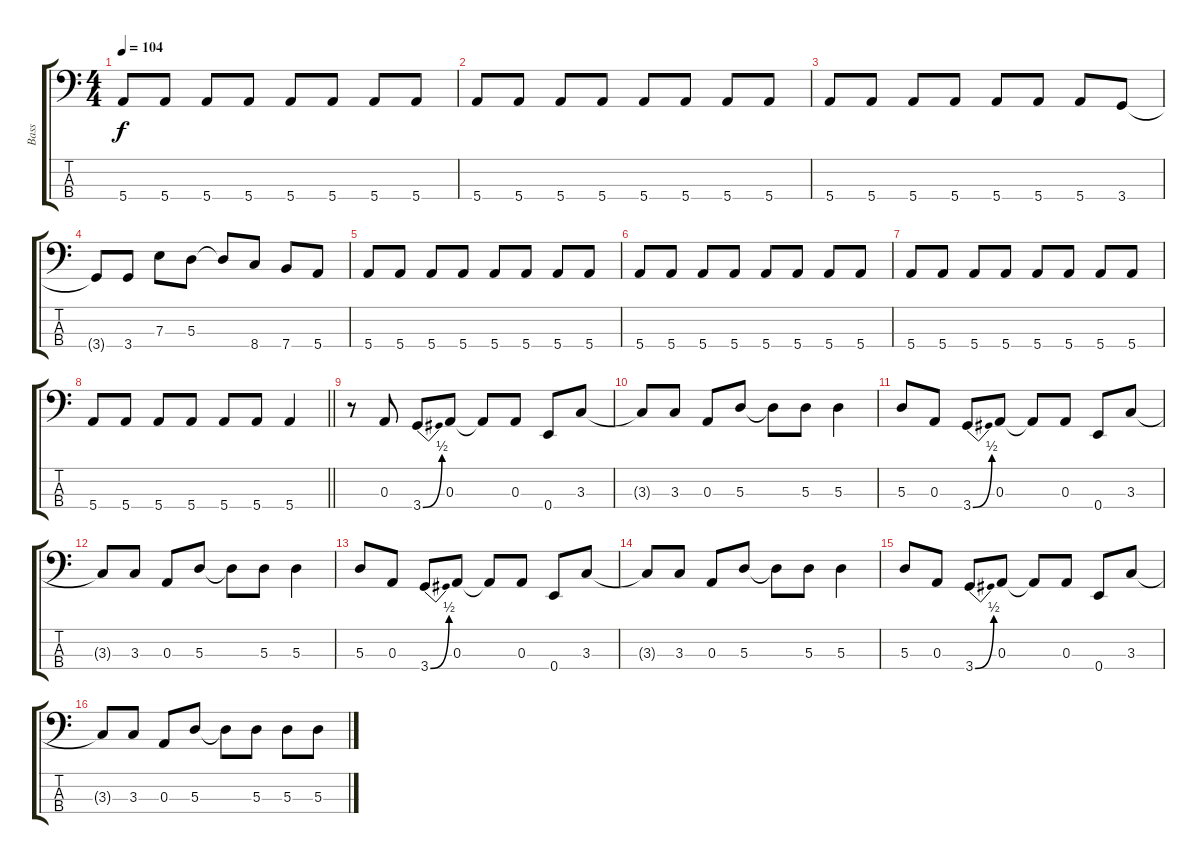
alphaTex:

\track ("Bass" "Bass") {instrument electricbasspick}
\staff {score tabs}
\tuning (G2 D2 A1 E1) {hide}
\ts (4 4)
\tempo 104
\clef f4
\ks c
5.4.8{dy f} 5.4.8 5.4.8 5.4.8 5.4.8 5.4.8 5.4.8 5.4.8 |
5.4.8 5.4.8 5.4.8 5.4.8 5.4.8 5.4.8 5.4.8 5.4.8 |
5.4.8 5.4.8 5.4.8 5.4.8 5.4.8 5.4.8 5.4.8 3.4.8 |
3.4{t}.8 3.4.8 7.3.8 5.3.8 5.3{t}.8 8.4.8 7.4.8 5.4.8 |
5.4.8 5.4.8 5.4.8 5.4.8 5.4.8 5.4.8 5.4.8 5.4.8 |
5.4.8 5.4.8 5.4.8 5.4.8 5.4.8 5.4.8 5.4.8 5.4.8 |
5.4.8 5.4.8 5.4.8 5.4.8 5.4.8 5.4.8 5.4.8 5.4.8 |
\barLineRight lightlight
5.4.8 5.4.8 5.4.8 5.4.8 5.4.8 5.4.8 5.4.4 |
r.8 0.3.8 3.4{be (bend 0 0 60 2)}.8 0.3.8 0.3{t}.8 0.3.8 0.4.8 3.3.8 |
3.3{t}.8 3.3.8 0.3.8 5.3.8 5.3{t}.8 5.3.8 5.3.4 |
5.3.8 0.3.8 3.4{be (bend 0 0 60 2)}.8 0.3.8 0.3{t}.8 0.3.8 0.4.8 3.3.8 |
3.3{t}.8 3.3.8 0.3.8 5.3.8 5.3{t}.8 5.3.8 5.3.4 |
5.3.8 0.3.8 3.4{be (bend 0 0 60 2)}.8 0.3.8 0.3{t}.8 0.3.8 0.4.8 3.3.8 |
3.3{t}.8 3.3.8 0.3.8 5.3.8 5.3{t}.8 5.3.8 5.3.4 |
5.3.8 0.3.8 3.4{be (bend 0 0 60 2)}.8 0.3.8 0.3{t}.8 0.3.8 0.4.8 3.3.8 |
3.3{t}.8 3.3.8 0.3.8 5.3.8 5.3{t}.8 5.3.8 5.3.8 5.3.8
